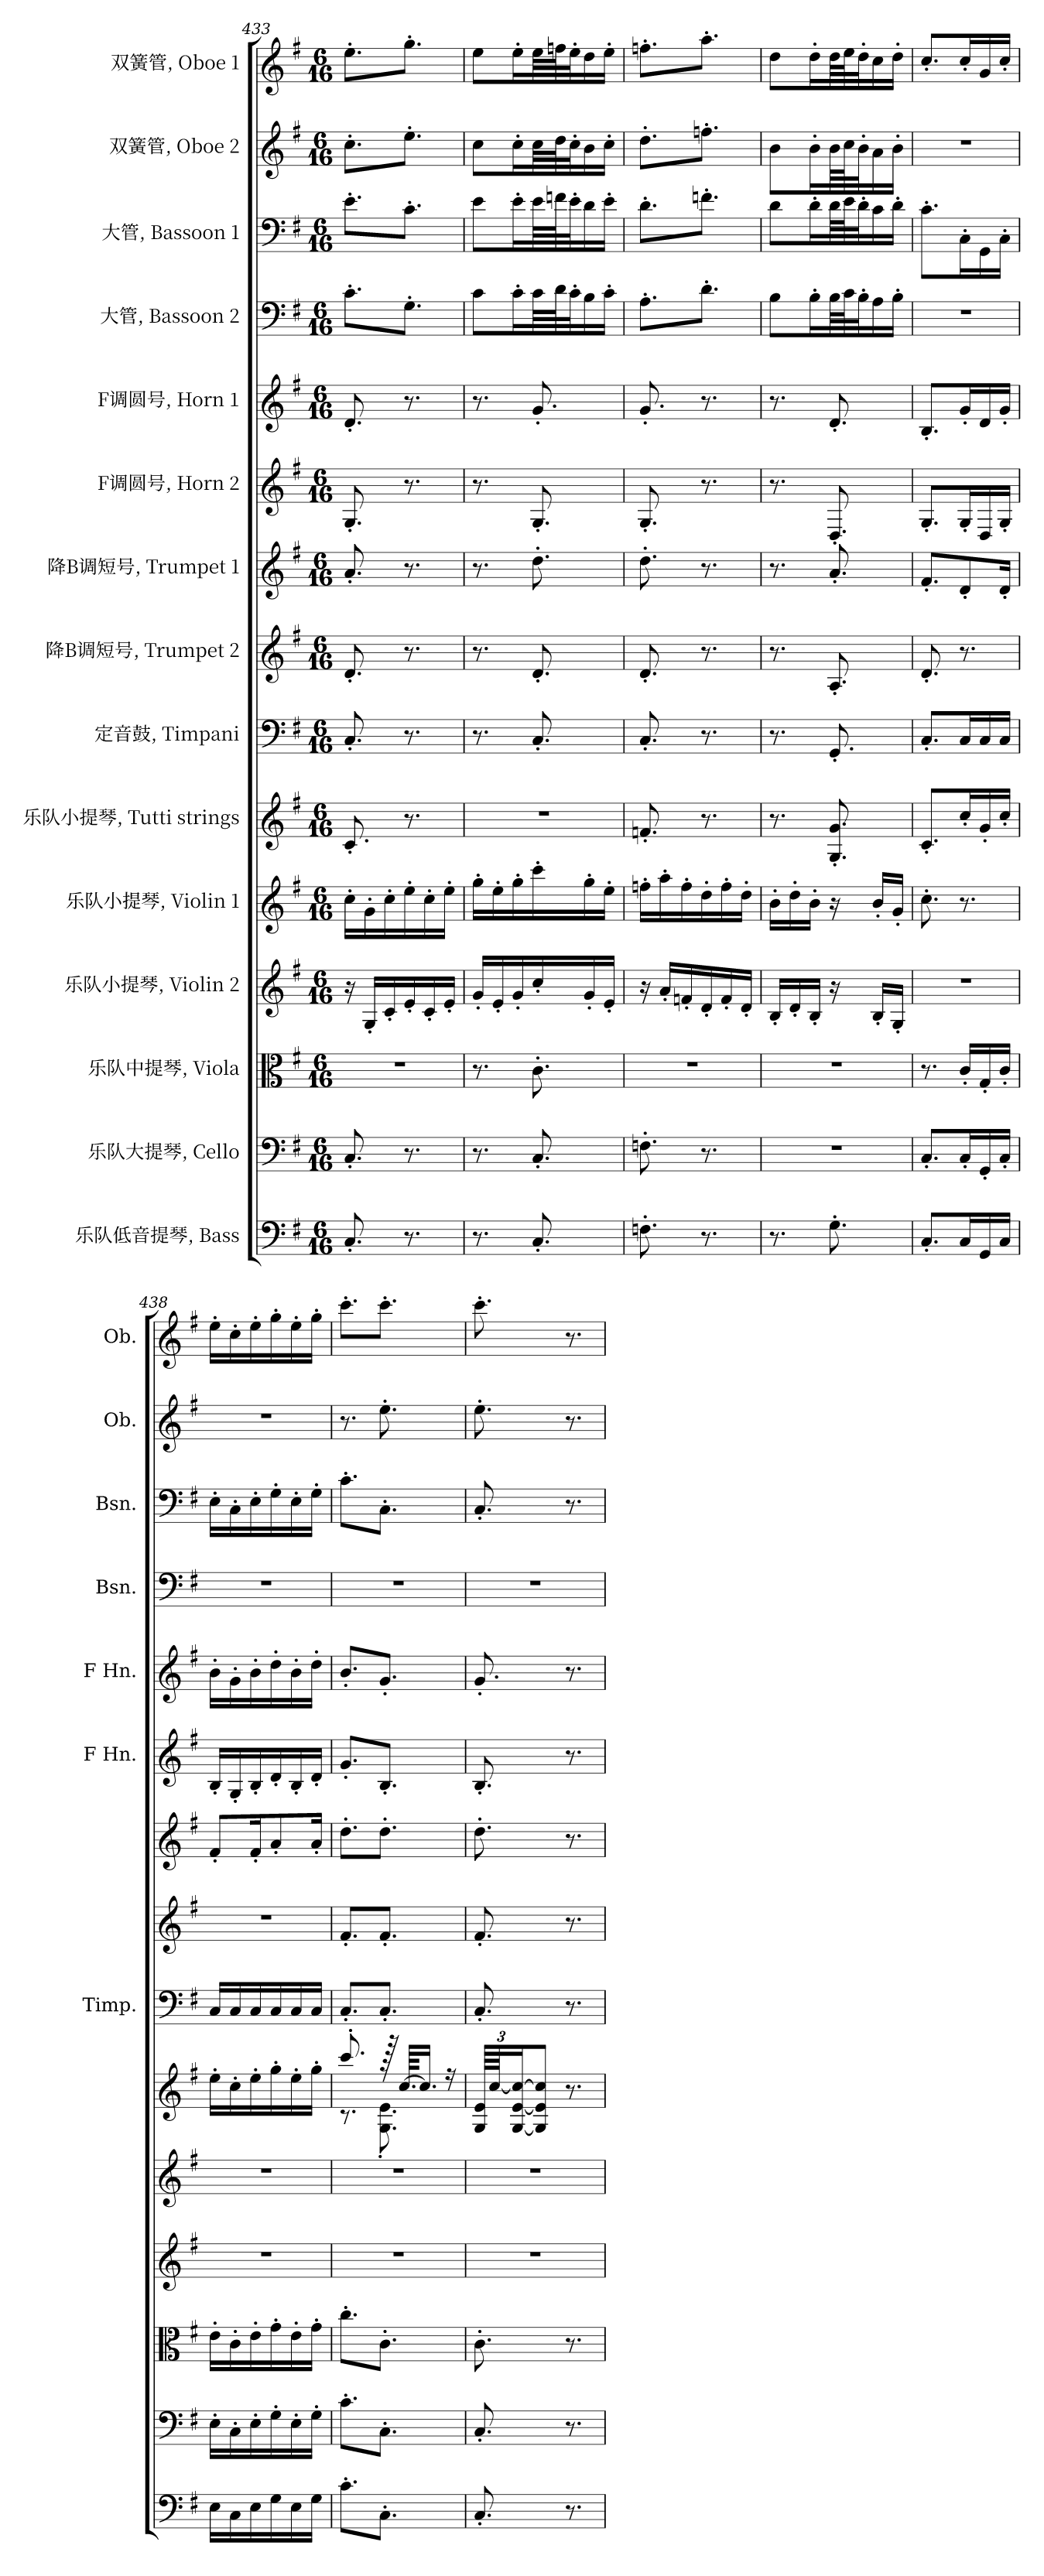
**kern	**kern	**kern	**kern	**kern	**kern	**kern	**kern	**kern	**kern	**kern	**kern	**kern	**kern	**kern
*part15	*part14	*part13	*part12	*part11	*part10	*part9	*part8	*part7	*part6	*part5	*part4	*part3	*part2	*part1
*staff15	*staff14	*staff13	*staff12	*staff11	*staff10	*staff9	*staff8	*staff7	*staff6	*staff5	*staff4	*staff3	*staff2	*staff1
*I"乐队低音提琴, Bass	*I"乐队大提琴, Cello	*I"乐队中提琴, Viola	*I"乐队小提琴, Violin 2	*I"乐队小提琴, Violin 1	*I"乐队小提琴, Tutti strings	*I"定音鼓, Timpani	*I"降B调短号, Trumpet 2	*I"降B调短号, Trumpet 1	*I"F调圆号, Horn 2	*I"F调圆号, Horn 1	*I"大管, Bassoon 2	*I"大管, Bassoon 1	*I"双簧管, Oboe 2	*I"双簧管, Oboe 1
*	*	*	*	*	*	*I'Timp.	*	*	*I'F Hn.	*I'F Hn.	*I'Bsn.	*I'Bsn.	*I'Ob.	*I'Ob.
!!LO:PB:g=z
*clefF4	*clefF4	*clefC3	*clefG2	*clefG2	*clefG2	*clefF4	*clefG2	*clefG2	*clefG2	*clefG2	*clefF4	*clefF4	*clefG2	*clefG2
*ITrd7c12	*	*	*	*	*	*	*ITrd1c2	*ITrd1c2	*ITrd4c7	*ITrd4c7	*	*	*	*
*k[f#]	*k[f#]	*k[f#]	*k[f#]	*k[f#]	*k[f#]	*k[f#]	*k[b-]	*k[b-]	*k[]	*k[]	*k[f#]	*k[f#]	*k[f#]	*k[f#]
*M6/16	*M6/16	*M6/16	*M6/16	*M6/16	*M6/16	*M6/16	*M6/16	*M6/16	*M6/16	*M6/16	*M6/16	*M6/16	*M6/16	*M6/16
*MM124	*MM124	*MM124	*MM124	*MM124	*MM124	*MM124	*MM124	*MM124	*MM124	*MM124	*MM124	*MM124	*MM124	*MM124
=433	=433	=433	=433	=433	=433	=433	=433	=433	=433	=433	=433	=433	=433	=433
8.CC'/	8.C'/	4.r	16r	16cc'\LL	8.c'/	8.C'/	8.c'/	8.g'/	8.C'/	8.G'/	8.c'\L	8.e'\L	8.cc'\L	8.ee'\L
.	.	.	16G'/LL	16g'\	.	.	.	.	.	.	.	.	.	.
.	.	.	16c'/	16cc'\	.	.	.	.	.	.	.	.	.	.
*	*	*	*	*	*	*	*	*	*	*	*	*	*	*MM128
8.r	8.r	.	16e'/	16ee'\	8.r	8.r	8.r	8.r	8.r	8.r	8.G'\J	8.c'\J	8.ee'\J	8.gg'\J
.	.	.	16c'/	16cc'\	.	.	.	.	.	.	.	.	.	.
.	.	.	16e'/JJ	16ee'\JJ	.	.	.	.	.	.	.	.	.	.
=434	=434	=434	=434	=434	=434	=434	=434	=434	=434	=434	=434	=434	=434	=434
8.r	8.r	8.r	16g'/LL	16gg'\LL	4.r	8.r	8.r	8.r	8.r	8.r	8c\L	8e\L	8cc\L	8ee\L
.	.	.	16e'/	16ee'\	.	.	.	.	.	.	.	.	.	.
.	.	.	16g'/	16gg'\	.	.	.	.	.	.	16c'\L	16e'\L	16cc'\L	16ee'\L
8.CC'/	8.C'/	8.c'\	16cc'/	16ccc'\	.	8.C'/	8.c'/	8.cc'\	8.C'/	8.c'/	64c\LL	64e\LL	64cc\LL	64ee\LL
.	.	.	.	.	.	.	.	.	.	.	64d\J	64fn\J	64dd\J	64ffn\J
.	.	.	.	.	.	.	.	.	.	.	32c'\J	32e'\J	32cc'\J	32ee'\J
.	.	.	16g'/	16gg'\	.	.	.	.	.	.	16B\	16d\	16b\	16dd\
*	*	*	*	*	*	*	*	*	*	*	*	*	*	*MM120
.	.	.	16e'/JJ	16ee'\JJ	.	.	.	.	.	.	16c'\JJ	16e'\JJ	16cc'\JJ	16ee'\JJ
=435	=435	=435	=435	=435	=435	=435	=435	=435	=435	=435	=435	=435	=435	=435
*	*	*	*	*	*	*	*	*	*	*	*	*	*	*MM128
8.FFn'\	8.Fn'\	4.r	16r	16ffn'\LL	8.fn'/	8.C'/	8.c'/	8.cc'\	8.C'/	8.c'/	8.A'\L	8.d'\L	8.dd'\L	8.ffn'\L
.	.	.	16a'/LL	16aa'\	.	.	.	.	.	.	.	.	.	.
.	.	.	16fn'/	16ff'\	.	.	.	.	.	.	.	.	.	.
8.r	8.r	.	16d'/	16dd'\	8.r	8.r	8.r	8.r	8.r	8.r	8.d'\J	8.fn'\J	8.ffn'\J	8.aa'\J
.	.	.	16f'/	16ff'\	.	.	.	.	.	.	.	.	.	.
.	.	.	16d'/JJ	16dd'\JJ	.	.	.	.	.	.	.	.	.	.
=436	=436	=436	=436	=436	=436	=436	=436	=436	=436	=436	=436	=436	=436	=436
8.r	4.r	4.r	16B'/LL	16b'\LL	8.r	8.r	8.r	8.r	8.r	8.r	8B\L	8d\L	8b\L	8dd\L
.	.	.	16d'/	16dd'\	.	.	.	.	.	.	.	.	.	.
.	.	.	16B'/JJ	16b'\JJ	.	.	.	.	.	.	16B'\L	16d'\L	16b'\L	16dd'\L
8.GG'\	.	.	16r	16r	8.G/' 8.g/'	8.GG'/	8.G'/	8.g'/	8.GG'/	8.G'/	64B\LL	64d\LL	64b\LL	64dd\LL
.	.	.	.	.	.	.	.	.	.	.	64c\J	64e\J	64cc\J	64ee\J
.	.	.	.	.	.	.	.	.	.	.	32B'\J	32d'\J	32b'\J	32dd'\J
.	.	.	16B'/LL	16b'/LL	.	.	.	.	.	.	16A\	16c\	16a\	16cc\
*	*	*	*	*	*	*	*	*	*	*	*	*	*	*MM120
.	.	.	16G'/JJ	16g'/JJ	.	.	.	.	.	.	16B'\JJ	16d'\JJ	16b'\JJ	16dd'\JJ
!!LO:PB:g=z
=437	=437	=437	=437	=437	=437	=437	=437	=437	=437	=437	=437	=437	=437	=437
*	*	*	*	*	*	*	*	*	*	*	*	*	*	*MM124
8.CC'/L	8.C'/L	8.r	4.r	8.cc'\	8.c'/L	8.C'/L	8.c'/	8.e'/L	8.C'/L	8.E'/L	4.r	8.c'\L	4.r	8.cc'/L
*	*	*	*	*	*	*	*	*	*	*	*	*	*	*MM127
16CC/L	16C'/L	16c'/LL	.	8.r	16cc'/L	16C/L	8.r	8c'/	16C'/L	16c'/L	.	16C'\L	.	16cc'/L
16GGG/	16GG'/	16G'/	.	.	16g'/	16C/	.	.	16GG/	16G/	.	16GG\	.	16g/
16CC/JJ	16C'/JJ	16c'/JJ	.	.	16cc'/JJ	16C/JJ	.	16c'/Jk	16C'/JJ	16c'/JJ	.	16C'\JJ	.	16cc'/JJ
=438	=438	=438	=438	=438	=438	=438	=438	=438	=438	=438	=438	=438	=438	=438
16EE\LL	16E'\LL	16e'\LL	4.r	4.r	16ee'\LL	16C/LL	4.r	8e'/L	16E'/LL	16e'\LL	4.r	16E'\LL	4.r	16ee'\LL
16CC\	16C'\	16c'\	.	.	16cc'\	16C/	.	.	16C'/	16c'\	.	16C'\	.	16cc'\
16EE\	16E'\	16e'\	.	.	16ee'\	16C/	.	16e'/K	16E'/	16e'\	.	16E'\	.	16ee'\
16GG\	16G'\	16g'\	.	.	16gg'\	16C/	.	8g'/	16G'/	16g'\	.	16G'\	.	16gg'\
16EE\	16E'\	16e'\	.	.	16ee'\	16C/	.	.	16E'/	16e'\	.	16E'\	.	16ee'\
*	*	*	*	*	*	*	*	*	*	*	*	*	*	*MM122
16GG\JJ	16G'\JJ	16g'\JJ	.	.	16gg'\JJ	16C/JJ	.	16g'/Jk	16G'/JJ	16g'\JJ	.	16G'\JJ	.	16gg'\JJ
=439	=439	=439	=439	=439	=439	=439	=439	=439	=439	=439	=439	=439	=439	=439
*	*	*	*	*	*^	*	*	*	*	*	*	*	*	*
8.C'\L	8.c'\L	8.cc'\L	4.r	4.r	8.ccc'/	8.r	8.C'/L	8.e'/L	8.cc'\L	8.c'/L	8.e'/L	4.r	8.c'\L	8.r	8.ccc'\L
*	*	*	*	*	*	*	*	*	*	*	*	*	*	*	*MM118
8.CC'\J	8.C'\J	8.c'\J	.	.	128r	8.G\' 8.e\'	8.C'/J	8.e'/J	8.cc'\J	8.E'/J	8.c'/J	.	8.C'\J	8.ee'\	8.ccc'\J
.	.	.	.	.	[64.cc/KKLL	.	.	.	.	.	.	.	.	.	.
.	.	.	.	.	16.cc/JJ]	.	.	.	.	.	.	.	.	.	.
.	.	.	.	.	16r	.	.	.	.	.	.	.	.	.	.
*	*	*	*	*	*v	*v	*	*	*	*	*	*	*	*	*
=440	=440	=440	=440	=440	=440	=440	=440	=440	=440	=440	=440	=440	=440	=440
*	*	*	*	*	*Xbrackettup	*	*	*	*	*	*	*	*	*
8.CC'/	8.C'/	8.c'\	4.r	4.r	96G/ 96e/LLLL	8.C'/	8.e'/	8.cc'\	8.E'/	8.c'/	4.r	8.C'/	8.ee'\	8.ccc'\
.	.	.	.	.	[96cc/JJ	.	.	.	.	.	.	.	.	.
.	.	.	.	.	[24G/ [24e/ 24cc/_J	.	.	.	.	.	.	.	.	.
.	.	.	.	.	8G/] 8e/] 8cc/]J	.	.	.	.	.	.	.	.	.
8.r	8.r	8.r	.	.	8.r	8.r	8.r	8.r	8.r	8.r	.	8.r	8.r	8.r
=	=	=	=	=	=	=	=	=	=	=	=	=	=	=
*-	*-	*-	*-	*-	*-	*-	*-	*-	*-	*-	*-	*-	*-	*-
